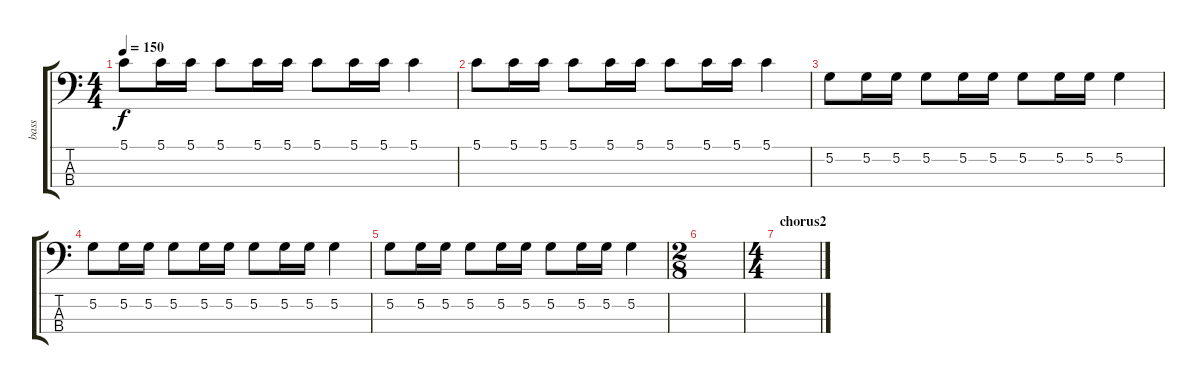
\track ("bass" "bass") {instrument electricbassfinger}
\staff {score tabs}
\tuning (G2 D2 A1 E1) {hide}
\ts (4 4)
\tempo 150
\clef f4
\ks c
5.1.8{dy f} 5.1.16 5.1.16 5.1.8 5.1.16 5.1.16 5.1.8 5.1.16 5.1.16 5.1.4 |
5.1.8 5.1.16 5.1.16 5.1.8 5.1.16 5.1.16 5.1.8 5.1.16 5.1.16 5.1.4 |
5.2.8 5.2.16 5.2.16 5.2.8 5.2.16 5.2.16 5.2.8 5.2.16 5.2.16 5.2.4 |
5.2.8 5.2.16 5.2.16 5.2.8 5.2.16 5.2.16 5.2.8 5.2.16 5.2.16 5.2.4 |
5.2.8 5.2.16 5.2.16 5.2.8 5.2.16 5.2.16 5.2.8 5.2.16 5.2.16 5.2.4 |
\ts (2 8)
|
\ts (4 4)
\section ("" "chorus2")
